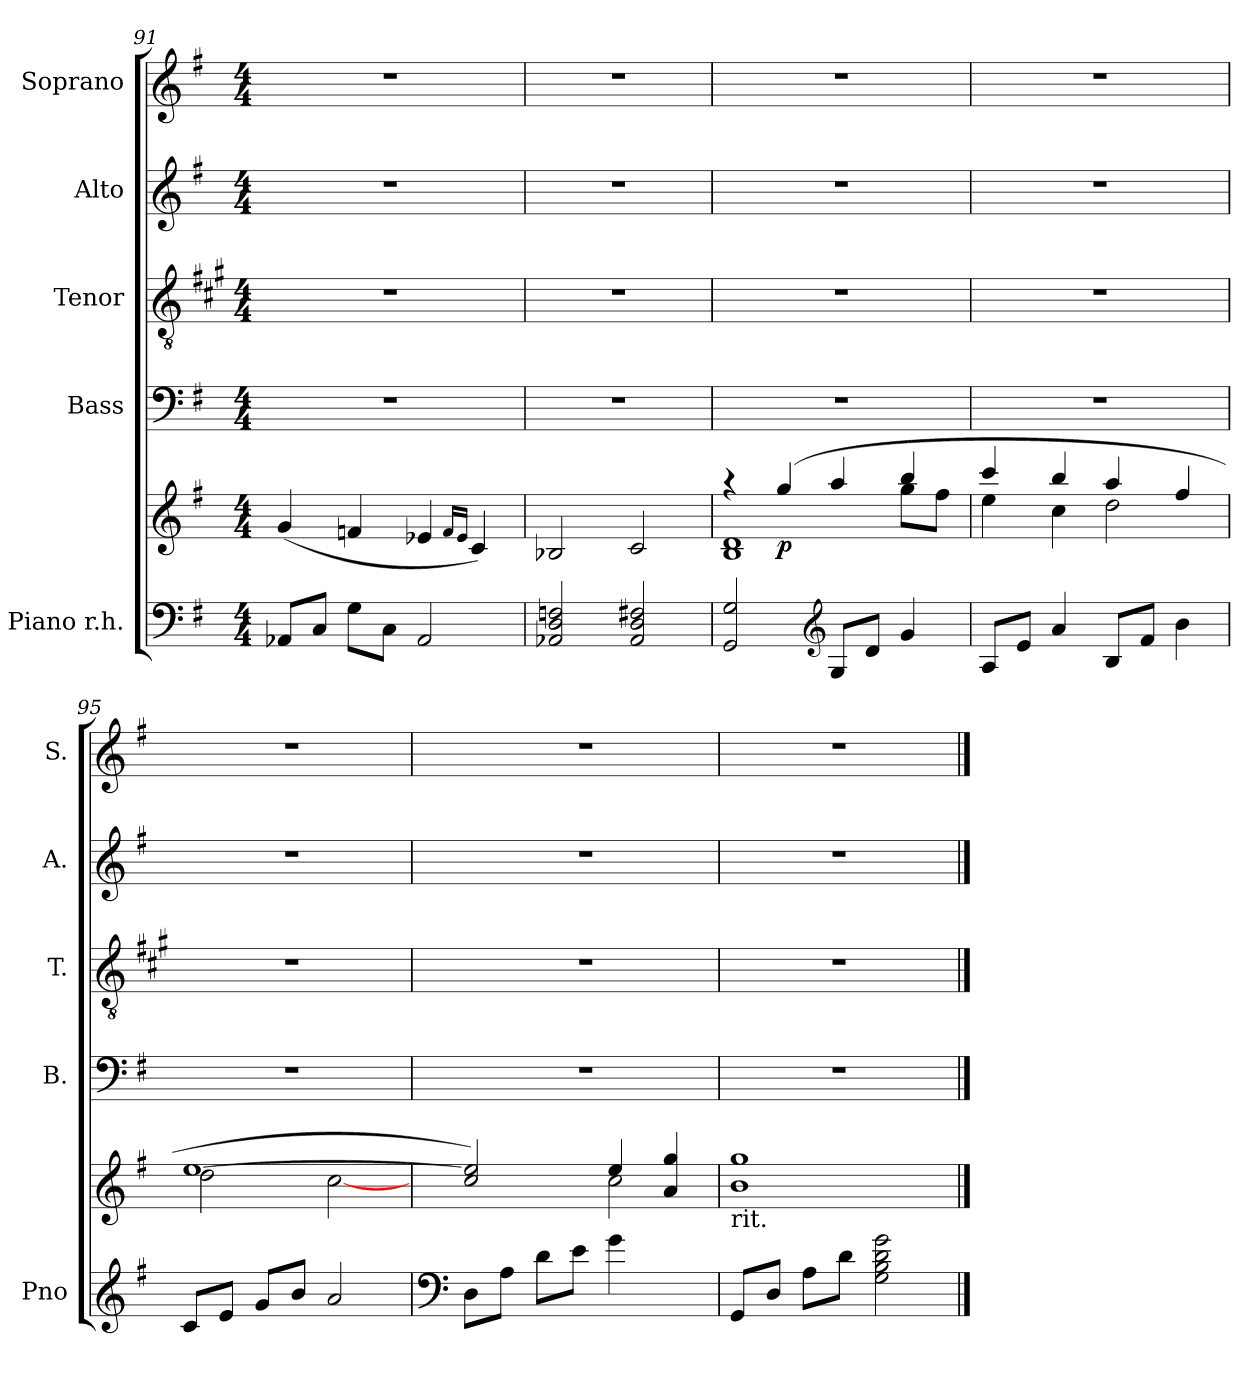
**kern	**kern	**dynam	**kern	**kern	**kern	**kern
*part5	*part5	*part5	*part4	*part3	*part2	*part1
*staff6	*staff5	*staff5/6	*staff4	*staff3	*staff2	*staff1
*I"Piano r.h.	*	*	*I"Bass	*I"Tenor	*I"Alto	*I"Soprano
*I'Pno	*	*	*I'B.	*I'T.	*I'A.	*I'S.
*clefF4	*clefG2	*	*clefF4	*clefGv2	*clefG2	*clefG2
*	*	*	*	*ITrd1c2	*	*
*k[f#]	*k[f#]	*	*k[f#]	*k[f#]	*k[f#]	*k[f#]
*G:	*G:	*	*G:	*G:	*G:	*G:
*M4/4	*M4/4	*	*M4/4	*M4/4	*M4/4	*M4/4
=91	=91	=91	=91	=91	=91	=91
8AA-X/L	(<4g/	.	1r	1r	1r	1r
8C/J	.	.	.	.	.	.
8G\L	4fn/	.	.	.	.	.
8C\J	.	.	.	.	.	.
2AA-/	4e-X/	.	.	.	.	.
.	16qf/LL	.	.	.	.	.
.	16qe-/JJ	.	.	.	.	.
.	4c/)	.	.	.	.	.
=92	=92	=92	=92	=92	=92	=92
2AA-X/ 2D/ 2Fn/	2B-X/	.	1r	1r	1r	1r
2AA-/ 2D/ 2F#X/	2c/	.	.	.	.	.
!!LO:LB:g=z
=93	=93	=93	=93	=93	=93	=93
*	*^	*	*	*	*	*
*	*	*^	*	*	*	*	*
2GG/ 2G/	4raa	1B 1d	2ryy	.	1r	1r	1r	1r
!	!	!	!	!LO:DY:b	!	!	!	!
.	(>4gg/	.	.	p	.	.	.	.
*clefG2	*	*	*	*	*	*	*	*
8G/L	4aa/	.	4ryy	.	.	.	.	.
8d/J	.	.	.	.	.	.	.	.
4g/	4bb/	.	8gg\L	.	.	.	.	.
.	.	.	8ff#\J	.	.	.	.	.
*	*	*v	*v	*	*	*	*	*
=94	=94	=94	=94	=94	=94	=94	=94
8A/L	4ccc/	4ee\	.	1r	1r	1r	1r
8e/J	.	.	.	.	.	.	.
4a/	4bb/	4cc\	.	.	.	.	.
8B/L	4aa/	2dd\	.	.	.	.	.
8f#/J	.	.	.	.	.	.	.
4b\	4ff#/	.	.	.	.	.	.
=95	=95	=95	=95	=95	=95	=95	=95
8c/L	[>1ee	2dd\	.	1r	1r	1r	1r
8e/J	.	.	.	.	.	.	.
8g/L	.	.	.	.	.	.	.
8b/J	.	.	.	.	.	.	.
2a/	.	[<2cc\	.	.	.	.	.
=96	=96	=96	=96	=96	=96	=96	=96
*clefF4	*	*	*	*	*	*	*
8D\L	2cc/ 2ee/])	2ryy	.	1r	1r	1r	1r
8A\J	.	.	.	.	.	.	.
8d\L	.	.	.	.	.	.	.
8e\J	.	.	.	.	.	.	.
4g\	4ee/	2cc\	.	.	.	.	.
4ryy	4a/ 4gg/	.	.	.	.	.	.
*	*v	*v	*	*	*	*	*
=97	=97	=97	=97	=97	=97	=97
!	!LO:TX:b:t=rit.	!	!	!	!	!
8GG/L	1b 1gg	.	1r	1r	1r	1r
8D/J	.	.	.	.	.	.
8A\L	.	.	.	.	.	.
8d\J	.	.	.	.	.	.
2G\ 2B\ 2d\ 2g\	.	.	.	.	.	.
==	==	==	==	==	==	==
*-	*-	*-	*-	*-	*-	*-
